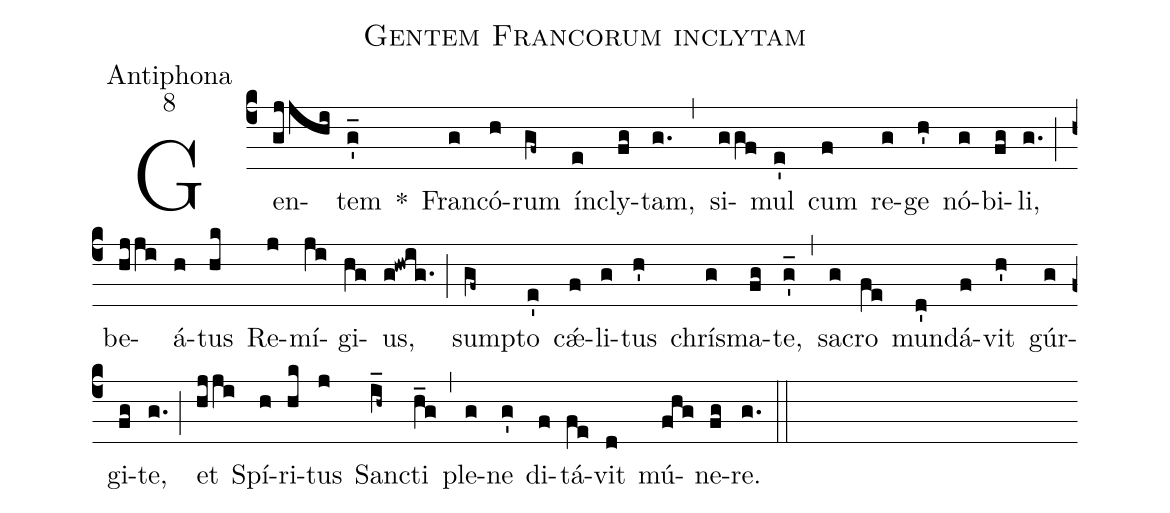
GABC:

name:Gentem Francorum inclytam;
office-part:Antiphona;
mode:8;
%%
(c4)Gen(gjjhi)tem(g'_) *() Fran(g)có(h)rum(gf~) ín(e)cly(fg)tam,(g.) (,) si(ggf)mul(e') cum(f) re(g)ge(h') nó(g)bi(fg)li,(g.) (;) be(hjji)á(h)tus(hk) Re(j)mí(ji)gi(hg)us,(g!hwig.) (;) sump(gf~)to(e') cǽ(f)li(g)tus(h') chrís(g)ma(fg)te,(g'_) (,) sa(g)cro(fe) mun(d')dá(f)vit(h') gúr(g)gi(fg)te,(g.) (;) et(hjji) Spí(h)ri(hk)tus(j) Sanc(i_h~)ti(h_g) (,) ple(g)ne(g') di(f)tá(fe)vit(d) mú(fhg)ne(fg)re.(g.) (::)
